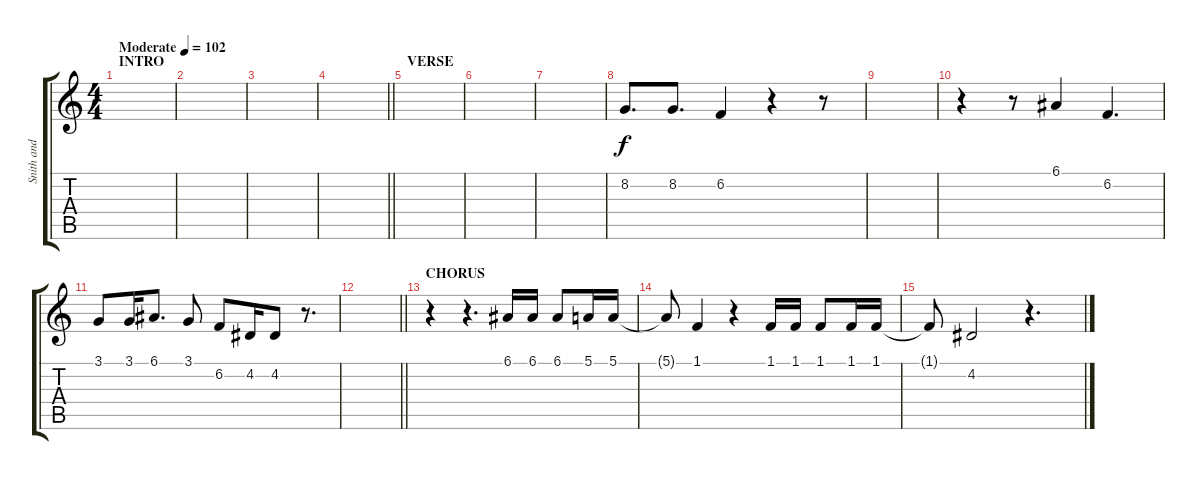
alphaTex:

\track ("Snith and second vocals" "Snith and ") {instrument pad3polysynth}
\staff {score tabs}
\tuning (E4 B3 G3 D3 A2 E2) {hide}
\ts (4 4)
\section ("" "INTRO")
\tempo (102 "Moderate")
\clef g2
\ks c
|
|
|
\barLineRight lightlight
|
\section ("" "VERSE")
|
|
|
8.2.8{d} 8.2.8{d} 6.2.4 r.4 r.8 |
|
r.4 r.8 6.1.4 6.2.4{d} |
3.1.8 3.1.16 6.1.8{d} 3.1.8 6.2.8 4.2.16 4.2.8 r.8{d} |
\barLineRight lightlight
|
\section ("" "CHORUS")
r.4 r.4{d} 6.1.16 6.1.16 6.1.8 5.1.16 5.1.16 |
5.1{t}.8 1.1.4 r.4 1.1.16 1.1.16 1.1.8 1.1.16 1.1.16 |
1.1{t}.8 4.2.2 r.4{d}
